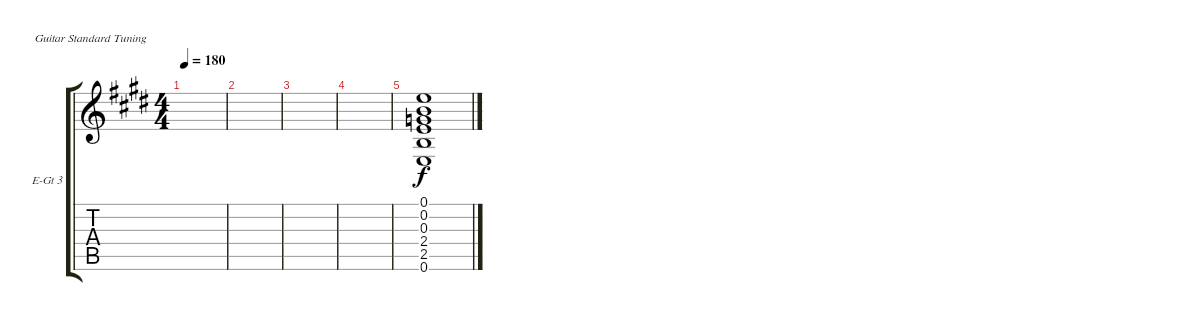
\defaultSystemsLayout 4
\bracketExtendMode groupsimilarinstruments
\firstSystemTrackNameOrientation horizontal
\otherSystemsTrackNameOrientation horizontal
\track ("Electric Guitar 3" "E-Gt 3") {instrument electricguitarclean}
\staff {score tabs}
\tuning (E4 B3 G3 D3 A2 E2)
\ts (4 4)
\tempo 180
\clef g2
\ks c#minor
|
|
|
|
(0.6 2.5 2.4 0.3 0.2 0.1).1
